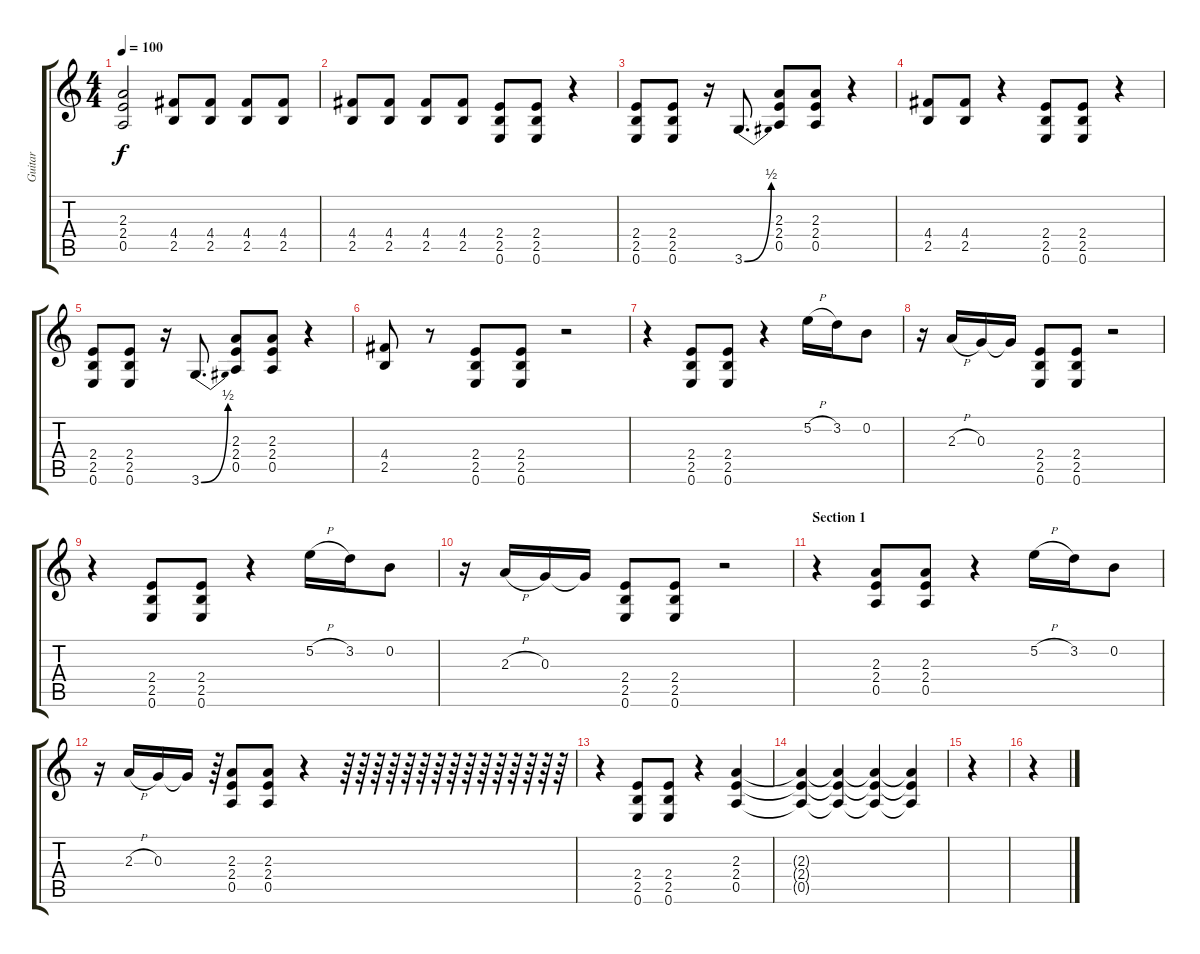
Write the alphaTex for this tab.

\track ("Guitar" "Guitar") {instrument distortionguitar}
\staff {score tabs}
\tuning (E4 B3 G3 D3 A2 E2) {hide}
\ts (4 4)
\tempo 100
\clef g2
\ks c
(2.3{t} 2.4{t} 0.5{t}).2{dy f} (4.4 2.5).8 (4.4 2.5).8 (4.4 2.5).8 (4.4 2.5).8 |
(4.4 2.5).8 (4.4 2.5).8 (4.4 2.5).8 (4.4 2.5).8 (2.4 2.5 0.6).8 (2.4 2.5 0.6).8 r.4 |
(2.4 2.5 0.6).8 (2.4 2.5 0.6).8 r.16 3.6{be (bend 0 0 60 2)}.8{d} (2.3 2.4 0.5).8 (2.3 2.4 0.5).8 r.4 |
(4.4 2.5).8 (4.4 2.5).8 r.4 (2.4 2.5 0.6).8 (2.4 2.5 0.6).8 r.4 |
(2.4 2.5 0.6).8 (2.4 2.5 0.6).8 r.16 3.6{be (bend 0 0 60 2)}.8{d} (2.3 2.4 0.5).8 (2.3 2.4 0.5).8 r.4 |
(4.4 2.5).8 r.8 (2.4 2.5 0.6).8 (2.4 2.5 0.6).8 r.2 |
r.4 (2.4 2.5 0.6).8 (2.4 2.5 0.6).8 r.4 5.2{h}.16 3.2.16 0.2.8 |
r.16 2.3{h}.16 0.3.16 0.3{t}.16 (2.4 2.5 0.6).8 (2.4 2.5 0.6).8 r.2 |
r.4 (2.4 2.5 0.6).8 (2.4 2.5 0.6).8 r.4 5.2{h}.16 3.2.16 0.2.8 |
r.16 2.3{h}.16 0.3.16 0.3{t}.16 (2.4 2.5 0.6).8 (2.4 2.5 0.6).8 r.2 |
\section ("" "Section 1")
r.4 (2.3 2.4 0.5).8 (2.3 2.4 0.5).8 r.4 5.2{h}.16 3.2.16 0.2.8 |
r.16 2.3{h}.16 0.3.16 0.3{t}.16 r.64 (2.3 2.4 0.5).8 (2.3 2.4 0.5).8 r.4 r.64 r.64 r.64 r.64 r.64 r.64 r.64 r.64 r.64 r.64 r.64 r.64 r.64 r.64 r.64 |
r.4 (2.4 2.5 0.6).8 (2.4 2.5 0.6).8 r.4 (2.3 2.4 0.5).4 |
(2.3{t} 2.4{t} 0.5{t}).4 (2.3{t} 2.4{t} 0.5{t}).4 (2.3{t} 2.4{t} 0.5{t}).4 (2.3{t} 2.4{t} 0.5{t}).4 |
r.4 |
r.4
